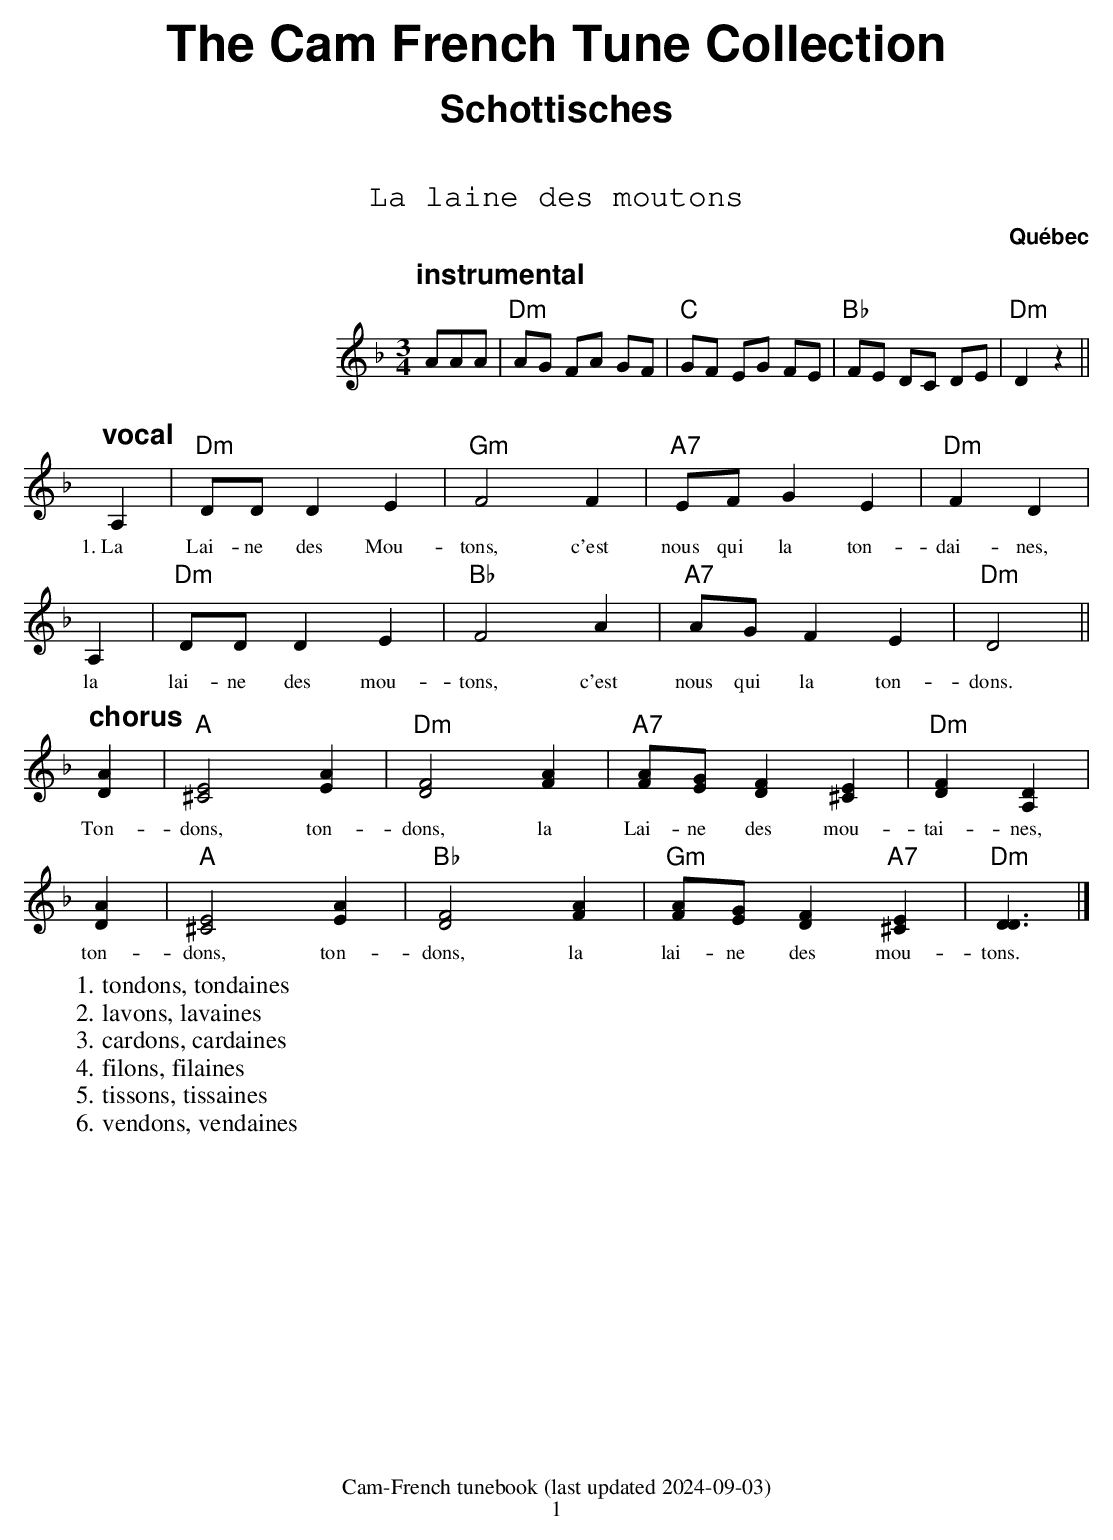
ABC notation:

X:1
T: La laine des moutons
O: Québec
M: 3/4
L: 1/8
K: Dm
P: instrumental
AAA | "Dm"AG FA GF | "C"GF EG FE | "Bb"FE DC DE | "Dm"D2 z2 ||
w:
P: vocal
A,2 | "Dm"DD D2 E2 | "Gm"F4 F2 | "A7"EF G2 E2 | "Dm"F2 D2 |
w:1.~La Lai-ne des Mou-tons, c'est nous qui la ton-dai-nes,
A,2 | "Dm"DD D2 E2 | "Bb"F4 A2 | "A7"AG F2 E2 | "Dm"D4 ||
w:   la lai-ne des mou-tons, c'est nous qui la ton-dons.
P: chorus
[A2D2] | "A"[E4^C4] [A2E2] | "Dm"[F4D4] [A2F2] | "A7"[AF][GE] [F2D2] [E2^C2] | "Dm"[F2D2] [D2A,2] |
w: Ton-dons, ton-dons, la Lai-ne des mou-tai-nes,
[A2D2] | "A"[E4^C4] [A2E2] | "Bb"[F4D4] [A2F2] | "Gm"[AF][GE] [F2D2] "A7"[E2^C2] |"Dm"[D3D3] |]
w: ton-dons, ton-dons, la lai-ne des mou-tons.
W:1. tondons, tondaines
W:2. lavons, lavaines
W:3. cardons, cardaines
W:4. filons, filaines
W:5. tissons, tissaines
W:6. vendons, vendaines
